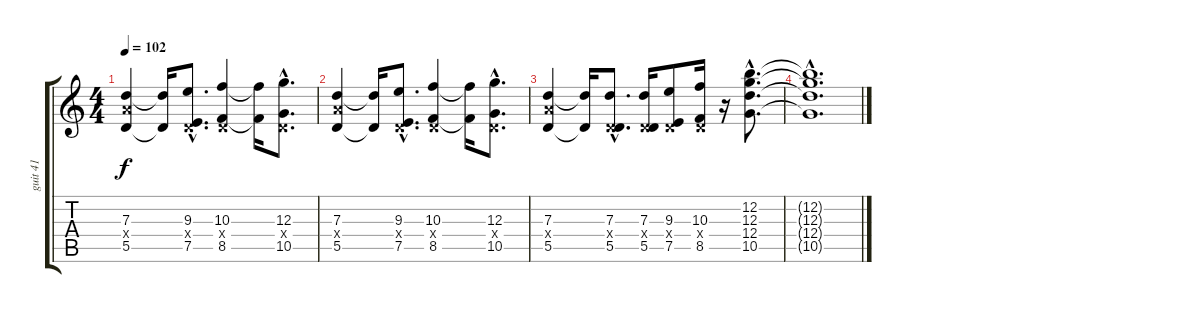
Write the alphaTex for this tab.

\track ("guit 41" "guit 41") {instrument distortionguitar}
\staff {score tabs}
\tuning (E4 B3 G3 D3 A2 E2) {hide}
\ts (4 4)
\tempo 102
\clef g2
\ks c
(7.3 7.4{x} 5.5).4{dy f} (7.3{t} 5.5{t}).16 (9.3{hac} 0.4{hac x} 7.5{hac}).8{d} (10.3 0.4{x} 8.5).4 (10.3{t} 8.5{t}).16 (12.3{hac} 0.4{hac x} 10.5{hac}).8{d} |
(7.3 7.4{x} 5.5).4 (7.3{t} 5.5{t}).16 (9.3{hac} 0.4{hac x} 7.5{hac}).8{d} (10.3 0.4{x} 8.5).4 (10.3{t} 8.5{t}).16 (12.3{hac} 0.4{hac x} 10.5{hac}).8{d} |
(7.3 7.4{x} 5.5).4 (7.3{t} 5.5{t}).16 (7.3{hac} 0.4{hac x} 5.5{hac}).8{d} (7.3 0.4{x} 5.5).16 (9.3 0.4{x} 7.5).8 (10.3 0.4{x} 8.5).16 r.16 (12.2{hac} 12.3{hac} 12.4{hac} 10.5{hac}).8{d} |
(12.2{hac t} 12.3{hac t} 12.4{hac t} 10.5{hac t}).1{d}
